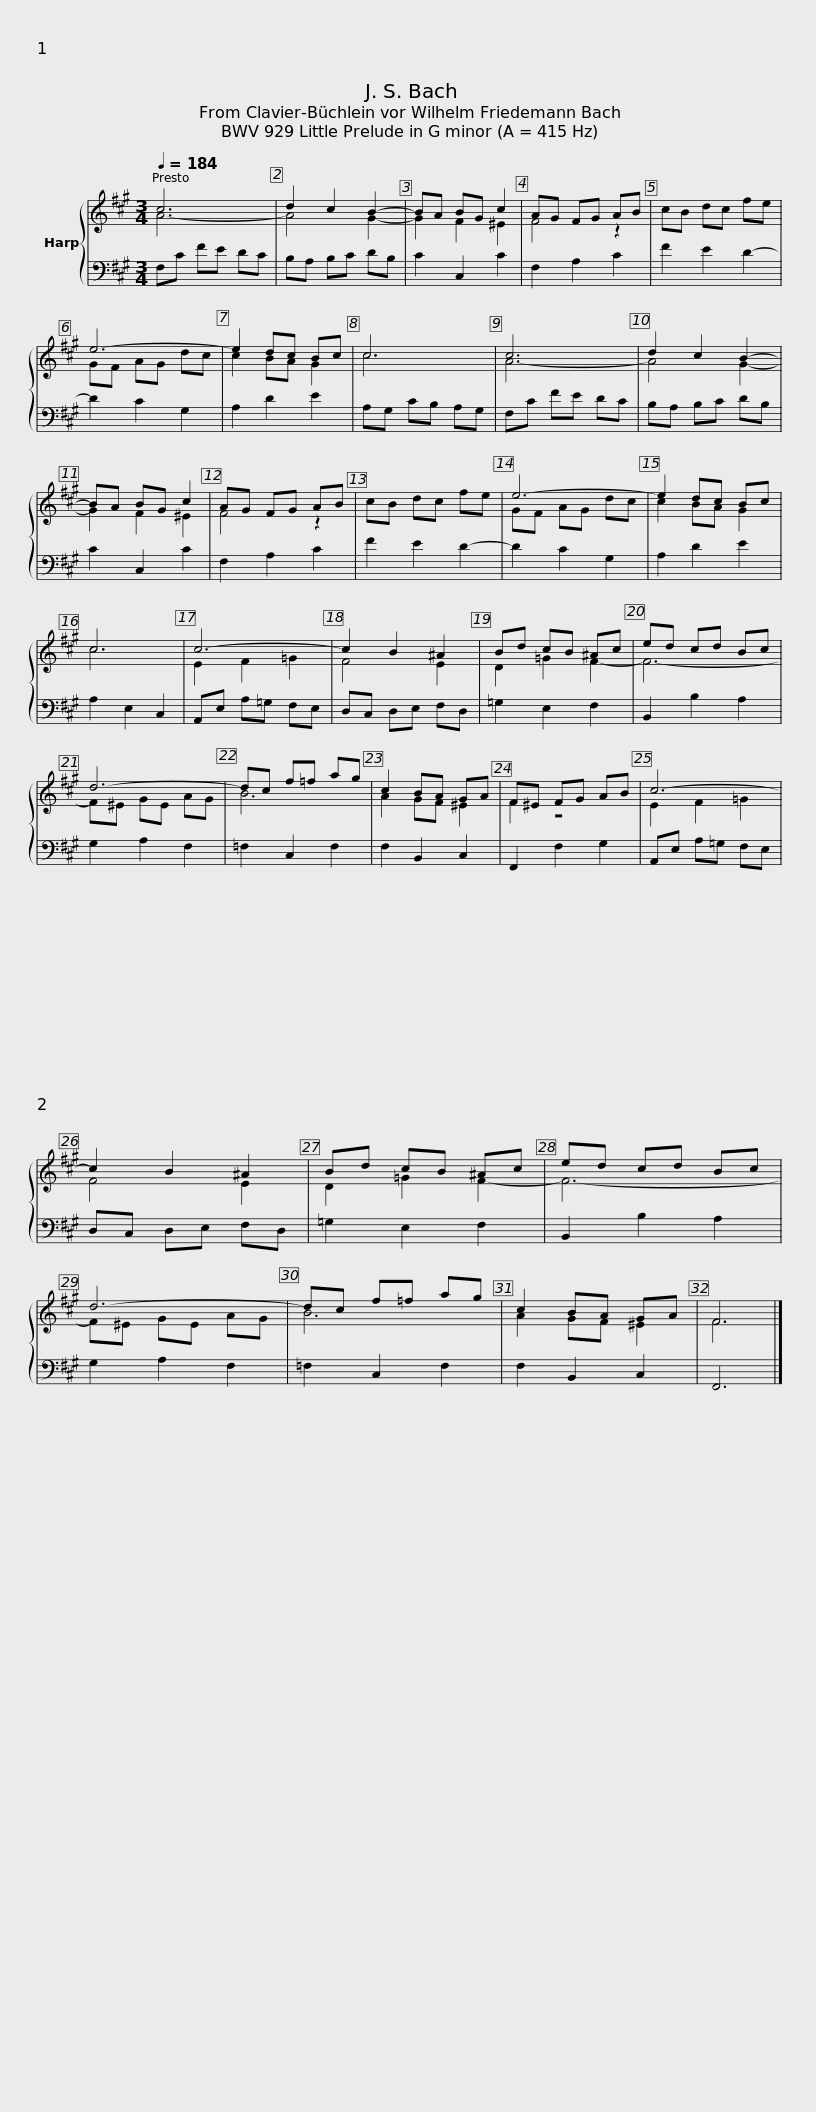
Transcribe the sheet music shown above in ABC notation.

X:1
%%score { ( 1 2 ) | 3 }
L:1/8
Q:1/4=184
M:3/4
I:linebreak $
K:A
V:1 treble
V:2 treble
V:3 bass
V:1
 c6 | d2 c2 B2- | BA BG c2 | AG FG AB | cB dc fe | %5
 e6- |$ e2 dc Bc | c6 | c6 | d2 c2 B2- | %10
 BA BG c2 | AG FG AB |$ cB dc fe | e6- | e2 dc Bc | %15
 c6 | c6- | c2 B2 ^A2 | Bd cB ^Ac |$ ed cd Bc | %20
 d6- | dc f=f ag | c2 BA GA | F^E FG AB | c6- |$ %25
 c2 B2 ^A2 | Bd cB ^Ac | ed cd Bc | d6- | dc f=f ag | %30
 c2 BA GA | F6 |] %32
V:2
 A6- | A4 G2- | G2 F2 ^E2 | F4 z2 | x6 | %5
 GF AG dc |$ c2 BA G2 | c6 | A6- | A4 G2- | %10
 G2 F2 ^E2 | F4 z2 |$ x6 | GF AG dc | c2 BA G2 | %15
 c6 | E2 F2 =G2 | F4 E2 | D2 =G2 F2- |$ F6- | %20
 F^E GE AG | B6 | A2 GF ^E2 | F2 z4 | E2 F2 =G2 |$ %25
 F4 E2 | D2 =G2 F2- | F6- | F^E GE AG | B6 | %30
 A2 GF ^E2 | F6 |] %32
V:3
 F,C FE DC | B,A, B,C DB, | C2 C,2 C2 | F,2 A,2 C2 | F2 E2 D2- | %5
 D2 C2 G,2 |$ A,2 D2 E2 | A,G, CB, A,G, | F,C FE DC | B,A, B,C DB, | %10
 C2 C,2 C2 | F,2 A,2 C2 |$ F2 E2 D2- | D2 C2 G,2 | A,2 D2 E2 | %15
 A,2 E,2 C,2 | A,,E, A,=G, F,E, | D,C, D,E, F,D, | =G,2 E,2 F,2 |$ B,,2 B,2 A,2 | %20
 G,2 A,2 F,2 | =F,2 C,2 F,2 | F,2 B,,2 C,2 | F,,2 F,2 G,2 | A,,E, A,=G, F,E, |$ %25
 D,C, D,E, F,D, | =G,2 E,2 F,2 | B,,2 B,2 A,2 | G,2 A,2 F,2 | =F,2 C,2 F,2 | %30
 F,2 B,,2 C,2 | F,,6 |] %32
